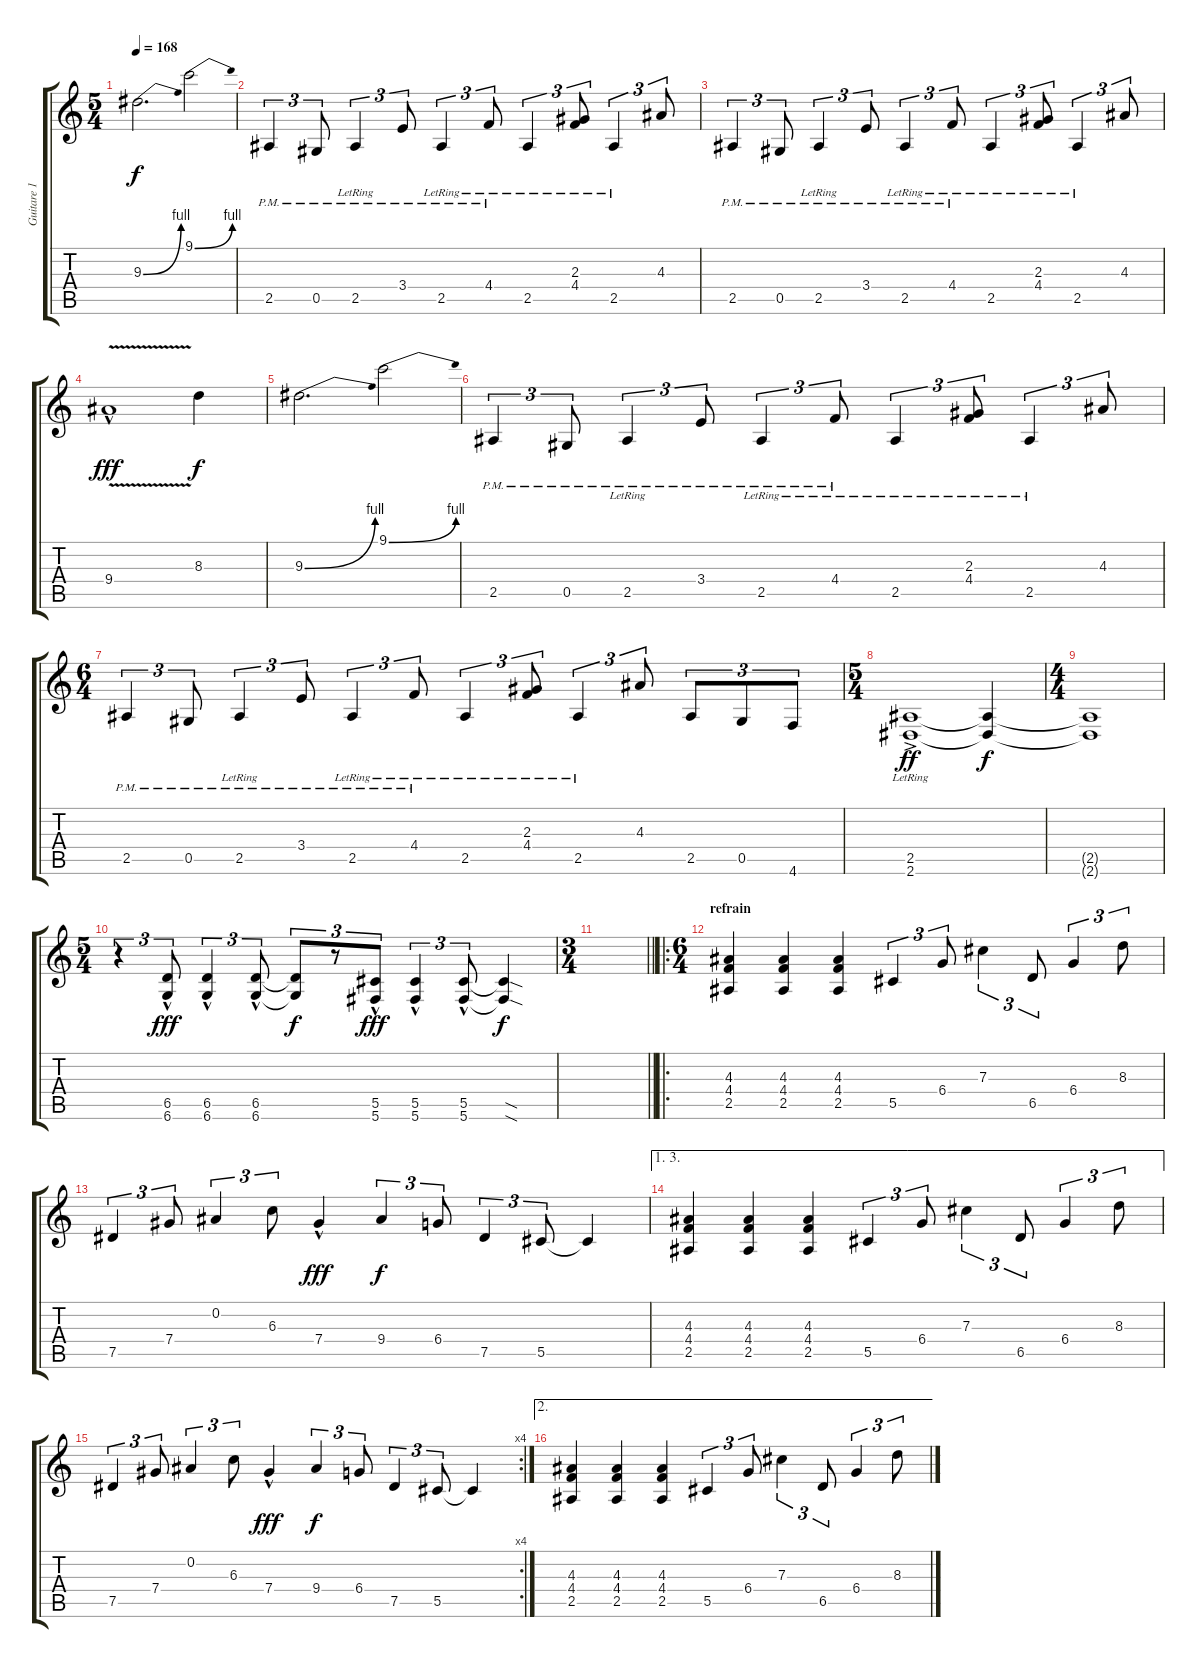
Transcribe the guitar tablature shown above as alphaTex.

\track ("Guitare 1" "Guitare 1") {instrument overdrivenguitar}
\staff {score tabs}
\tuning (Eb4 Bb3 Gb3 Db3 Ab2 Db2) {hide}
\ts (5 4)
\tempo 168
\clef g2
\ks c
9.3{be (bend 0 0 60 4)}.2{d dy f} 9.1{be (bend 0 0 60 4)}.2 |
2.5{pm}.4{tu (3 2)} 0.5{pm}.8{tu (3 2)} 2.5{pm lr}.4{tu (3 2)} 3.4{pm}.8{tu (3 2)} 2.5{pm lr}.4{tu (3 2)} 4.4{pm lr}.8{tu (3 2)} 2.5{lr}.4{tu (3 2)} (2.3{lr} 4.4{lr}).8{tu (3 2)} 2.5{lr}.4{tu (3 2)} 4.3.8{tu (3 2)} |
2.5{pm}.4{tu (3 2)} 0.5{pm}.8{tu (3 2)} 2.5{pm lr}.4{tu (3 2)} 3.4{pm}.8{tu (3 2)} 2.5{pm lr}.4{tu (3 2)} 4.4{pm lr}.8{tu (3 2)} 2.5{lr}.4{tu (3 2)} (2.3{lr} 4.4{lr}).8{tu (3 2)} 2.5{lr}.4{tu (3 2)} 4.3.8{tu (3 2)} |
9.4{v hac}.1{dy fff} 8.3.4{dy f} |
9.3{be (bend 0 0 60 4)}.2{d} 9.1{be (bend 0 0 60 4)}.2 |
2.5{pm}.4{tu (3 2)} 0.5{pm}.8{tu (3 2)} 2.5{pm lr}.4{tu (3 2)} 3.4{pm}.8{tu (3 2)} 2.5{pm lr}.4{tu (3 2)} 4.4{pm lr}.8{tu (3 2)} 2.5{lr}.4{tu (3 2)} (2.3{lr} 4.4{lr}).8{tu (3 2)} 2.5{lr}.4{tu (3 2)} 4.3.8{tu (3 2)} |
\ts (6 4)
2.5{pm}.4{tu (3 2)} 0.5{pm}.8{tu (3 2)} 2.5{pm lr}.4{tu (3 2)} 3.4{pm}.8{tu (3 2)} 2.5{pm lr}.4{tu (3 2)} 4.4{pm lr}.8{tu (3 2)} 2.5{lr}.4{tu (3 2)} (2.3{lr} 4.4{lr}).8{tu (3 2)} 2.5{lr}.4{tu (3 2)} 4.3.8{tu (3 2) beam split} 2.5.8{tu (3 2) beam merge} 0.5.8{tu (3 2) beam merge} 4.6.8{tu (3 2)} |
\ts (5 4)
(2.5 2.6{ac lr}).1{dy ff} (2.5{t} 2.6{t}).4{dy f} |
\ts (4 4)
(2.5{t} 2.6{t}).1 |
\ts (5 4)
r.4{tu (3 2)} (6.5 6.6{hac}).8{tu (3 2) dy fff} (6.5 6.6{hac}).4{tu (3 2)} (6.5 6.6{hac}).8{tu (3 2)} (6.5{t} 6.6{t}).8{tu (3 2) dy f} r.8{tu (3 2)} (5.5 5.6{hac}).8{tu (3 2) dy fff} (5.5 5.6{hac}).4{tu (3 2)} (5.5 5.6{hac}).8{tu (3 2)} (5.5{sod t} 5.6{sod t}).4{dy f} |
\ts (3 4)
\barLineRight lightlight
|
\ro
\ts (6 4)
\section ("" "refrain")
(4.3 4.4 2.5).4 (4.3 4.4 2.5).4 (4.3 4.4 2.5).4 5.5.4{tu (3 2)} 6.4.8{tu (3 2)} 7.3.4{tu (3 2)} 6.5.8{tu (3 2)} 6.4.4{tu (3 2)} 8.3.8{tu (3 2)} |
7.5.4{tu (3 2)} 7.4.8{tu (3 2)} 0.2.4{tu (3 2)} 6.3.8{tu (3 2)} 7.4{hac}.4{dy fff} 9.4.4{tu (3 2) dy f} 6.4.8{tu (3 2)} 7.5.4{tu (3 2)} 5.5.8{tu (3 2)} 5.5{t}.4 |
\ae (1 3)
(4.3 4.4 2.5).4 (4.3 4.4 2.5).4 (4.3 4.4 2.5).4 5.5.4{tu (3 2)} 6.4.8{tu (3 2)} 7.3.4{tu (3 2)} 6.5.8{tu (3 2)} 6.4.4{tu (3 2)} 8.3.8{tu (3 2)} |
\rc 4
7.5.4{tu (3 2)} 7.4.8{tu (3 2)} 0.2.4{tu (3 2)} 6.3.8{tu (3 2)} 7.4{hac}.4{dy fff} 9.4.4{tu (3 2) dy f} 6.4.8{tu (3 2)} 7.5.4{tu (3 2)} 5.5.8{tu (3 2)} 5.5{t}.4 |
\ae 2
(4.3 4.4 2.5).4 (4.3 4.4 2.5).4 (4.3 4.4 2.5).4 5.5.4{tu (3 2)} 6.4.8{tu (3 2)} 7.3.4{tu (3 2)} 6.5.8{tu (3 2)} 6.4.4{tu (3 2)} 8.3.8{tu (3 2)}
